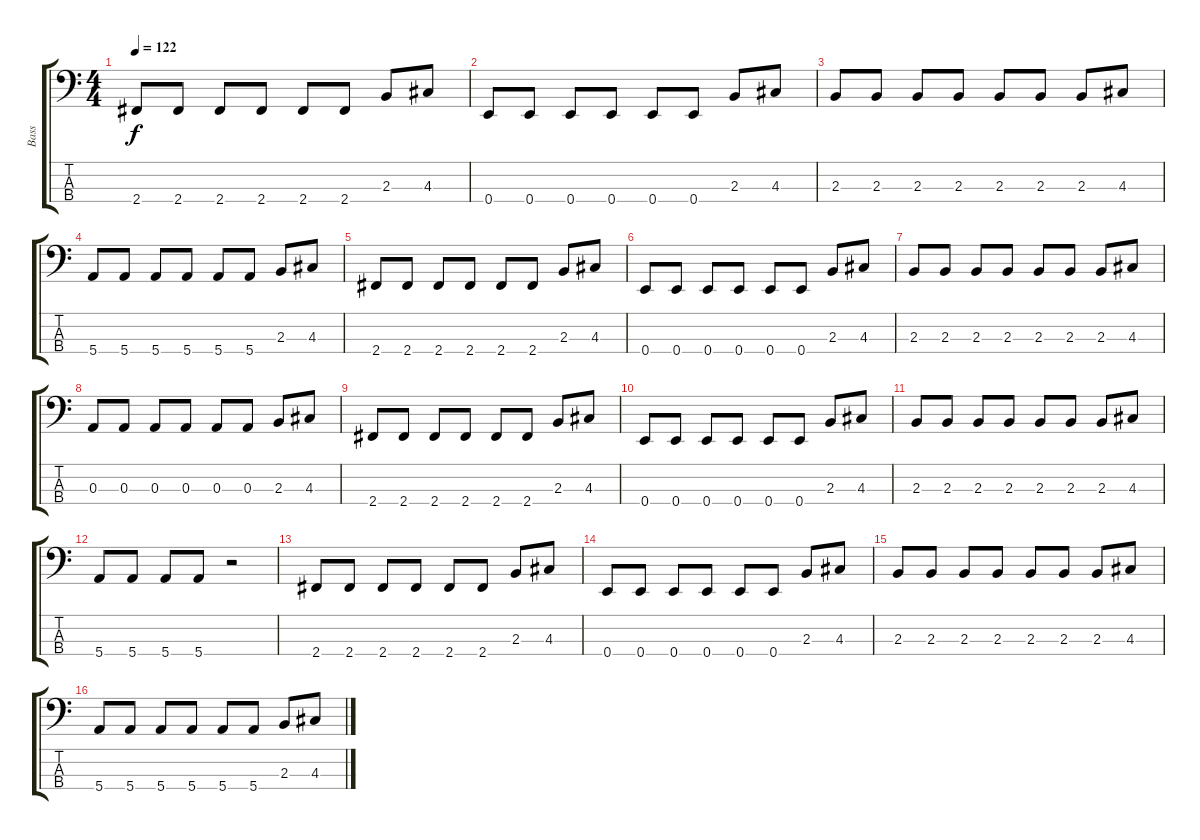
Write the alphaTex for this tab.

\track ("Bass" "Bass") {instrument slapbass1}
\staff {score tabs}
\tuning (G2 D2 A1 E1) {hide}
\ts (4 4)
\tempo 122
\clef f4
\ks c
2.4.8{dy f} 2.4.8 2.4.8 2.4.8 2.4.8 2.4.8 2.3.8 4.3.8 |
0.4.8 0.4.8 0.4.8 0.4.8 0.4.8 0.4.8 2.3.8 4.3.8 |
2.3.8 2.3.8 2.3.8 2.3.8 2.3.8 2.3.8 2.3.8 4.3.8 |
5.4.8 5.4.8 5.4.8 5.4.8 5.4.8 5.4.8 2.3.8 4.3.8 |
2.4.8 2.4.8 2.4.8 2.4.8 2.4.8 2.4.8 2.3.8 4.3.8 |
0.4.8 0.4.8 0.4.8 0.4.8 0.4.8 0.4.8 2.3.8 4.3.8 |
2.3.8 2.3.8 2.3.8 2.3.8 2.3.8 2.3.8 2.3.8 4.3.8 |
0.3.8 0.3.8 0.3.8 0.3.8 0.3.8 0.3.8 2.3.8 4.3.8 |
2.4.8 2.4.8 2.4.8 2.4.8 2.4.8 2.4.8 2.3.8 4.3.8 |
0.4.8 0.4.8 0.4.8 0.4.8 0.4.8 0.4.8 2.3.8 4.3.8 |
2.3.8 2.3.8 2.3.8 2.3.8 2.3.8 2.3.8 2.3.8 4.3.8 |
5.4.8 5.4.8 5.4.8 5.4.8 r.2 |
2.4.8 2.4.8 2.4.8 2.4.8 2.4.8 2.4.8 2.3.8 4.3.8 |
0.4.8 0.4.8 0.4.8 0.4.8 0.4.8 0.4.8 2.3.8 4.3.8 |
2.3.8 2.3.8 2.3.8 2.3.8 2.3.8 2.3.8 2.3.8 4.3.8 |
5.4.8 5.4.8 5.4.8 5.4.8 5.4.8 5.4.8 2.3.8 4.3.8
